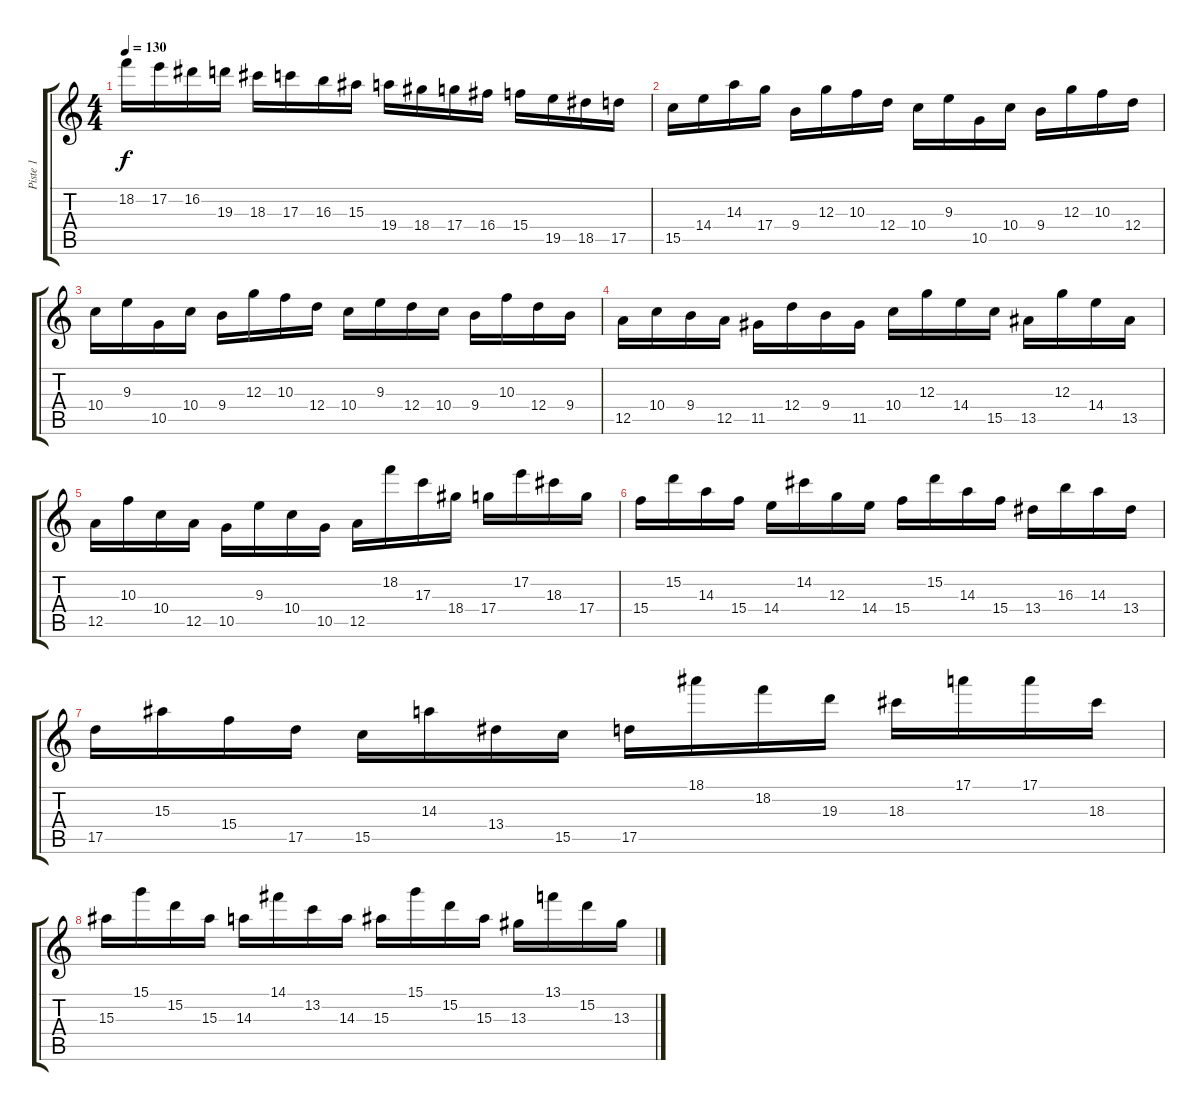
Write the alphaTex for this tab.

\track ("Piste 1" "Piste 1") {instrument distortionguitar}
\staff {score tabs}
\tuning (E4 B3 G3 D3 A2 E2) {hide}
\ts (4 4)
\tempo 130
\clef g2
\ks c
18.2.16{dy f} 17.2.16 16.2.16 19.3.16 18.3.16 17.3.16 16.3.16 15.3.16 19.4.16 18.4.16 17.4.16 16.4.16 15.4.16 19.5.16 18.5.16 17.5.16 |
15.5.16 14.4.16 14.3.16 17.4.16 9.4.16 12.3.16 10.3.16 12.4.16 10.4.16 9.3.16 10.5.16 10.4.16 9.4.16 12.3.16 10.3.16 12.4.16 |
10.4.16 9.3.16 10.5.16 10.4.16 9.4.16 12.3.16 10.3.16 12.4.16 10.4.16 9.3.16 12.4.16 10.4.16 9.4.16 10.3.16 12.4.16 9.4.16 |
12.5.16 10.4.16 9.4.16 12.5.16 11.5.16 12.4.16 9.4.16 11.5.16 10.4.16 12.3.16 14.4.16 15.5.16 13.5.16 12.3.16 14.4.16 13.5.16 |
12.5.16 10.3.16 10.4.16 12.5.16 10.5.16 9.3.16 10.4.16 10.5.16 12.5.16 18.2.16 17.3.16 18.4.16 17.4.16 17.2.16 18.3.16 17.4.16 |
15.4.16 15.2.16 14.3.16 15.4.16 14.4.16 14.2.16 12.3.16 14.4.16 15.4.16 15.2.16 14.3.16 15.4.16 13.4.16 16.3.16 14.3.16 13.4.16 |
17.5.16 15.3.16 15.4.16 17.5.16 15.5.16 14.3.16 13.4.16 15.5.16 17.5.16 18.1.16 18.2.16 19.3.16 18.3.16 17.1.16 17.1.16 18.3.16 |
15.3.16 15.1.16 15.2.16 15.3.16 14.3.16 14.1.16 13.2.16 14.3.16 15.3.16 15.1.16 15.2.16 15.3.16 13.3.16 13.1.16 15.2.16 13.3.16
